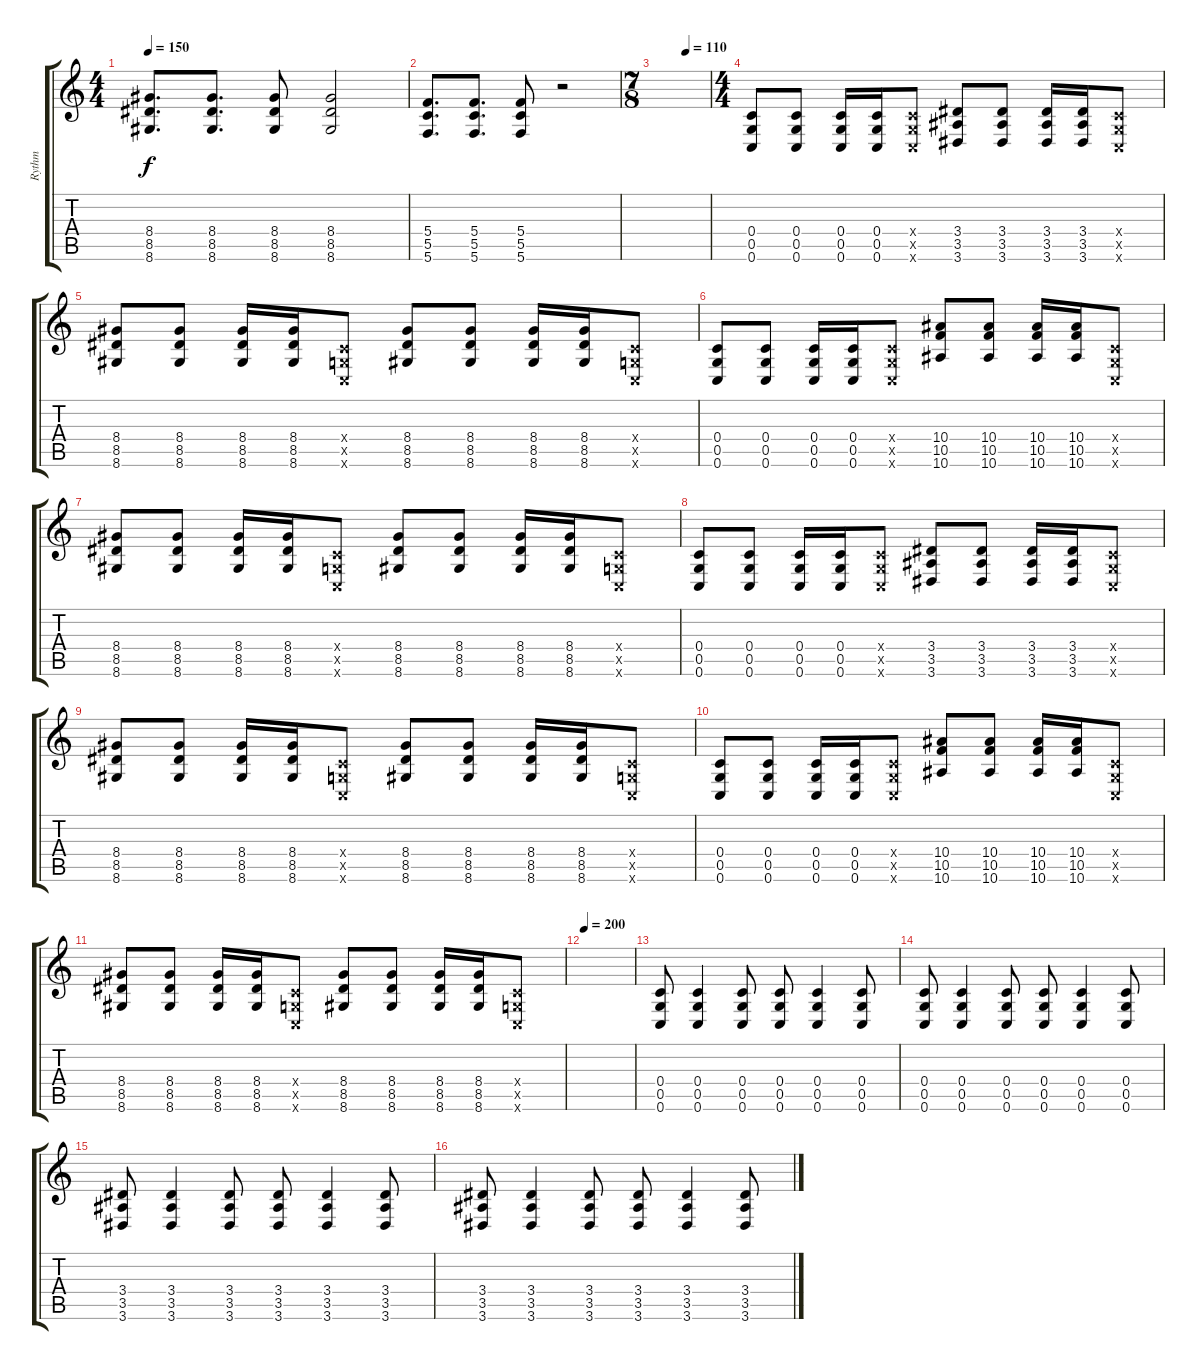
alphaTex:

\track ("Rythm" "Rythm") {instrument distortionguitar}
\staff {score tabs}
\tuning (D4 A3 F3 C3 G2 C2) {hide}
\ts (4 4)
\tempo 150
\clef g2
\ks c
(8.4 8.5 8.6).8{d dy f} (8.4 8.5 8.6).8{d} (8.4 8.5 8.6).8 (8.4 8.5 8.6).2 |
(5.4 5.5 5.6).8{d} (5.4 5.5 5.6).8{d} (5.4 5.5 5.6).8 r.2 |
\ts (7 8)
\tempo (110 0.5714285714285714)
|
\ts (4 4)
(0.4 0.5 0.6).8 (0.4 0.5 0.6).8 (0.4 0.5 0.6).16 (0.4 0.5 0.6).16 (0.4{x} 0.5{x} 0.6{x}).8 (3.4 3.5 3.6).8 (3.4 3.5 3.6).8 (3.4 3.5 3.6).16 (3.4 3.5 3.6).16 (0.4{x} 0.5{x} 0.6{x}).8 |
(8.4 8.5 8.6).8 (8.4 8.5 8.6).8 (8.4 8.5 8.6).16 (8.4 8.5 8.6).16 (0.4{x} 0.5{x} 0.6{x}).8 (8.4 8.5 8.6).8 (8.4 8.5 8.6).8 (8.4 8.5 8.6).16 (8.4 8.5 8.6).16 (0.4{x} 0.5{x} 0.6{x}).8 |
(0.4 0.5 0.6).8 (0.4 0.5 0.6).8 (0.4 0.5 0.6).16 (0.4 0.5 0.6).16 (0.4{x} 0.5{x} 0.6{x}).8 (10.4 10.5 10.6).8 (10.4 10.5 10.6).8 (10.4 10.5 10.6).16 (10.4 10.5 10.6).16 (0.4{x} 0.5{x} 0.6{x}).8 |
(8.4 8.5 8.6).8 (8.4 8.5 8.6).8 (8.4 8.5 8.6).16 (8.4 8.5 8.6).16 (0.4{x} 0.5{x} 0.6{x}).8 (8.4 8.5 8.6).8 (8.4 8.5 8.6).8 (8.4 8.5 8.6).16 (8.4 8.5 8.6).16 (0.4{x} 0.5{x} 0.6{x}).8 |
(0.4 0.5 0.6).8 (0.4 0.5 0.6).8 (0.4 0.5 0.6).16 (0.4 0.5 0.6).16 (0.4{x} 0.5{x} 0.6{x}).8 (3.4 3.5 3.6).8 (3.4 3.5 3.6).8 (3.4 3.5 3.6).16 (3.4 3.5 3.6).16 (0.4{x} 0.5{x} 0.6{x}).8 |
(8.4 8.5 8.6).8 (8.4 8.5 8.6).8 (8.4 8.5 8.6).16 (8.4 8.5 8.6).16 (0.4{x} 0.5{x} 0.6{x}).8 (8.4 8.5 8.6).8 (8.4 8.5 8.6).8 (8.4 8.5 8.6).16 (8.4 8.5 8.6).16 (0.4{x} 0.5{x} 0.6{x}).8 |
(0.4 0.5 0.6).8 (0.4 0.5 0.6).8 (0.4 0.5 0.6).16 (0.4 0.5 0.6).16 (0.4{x} 0.5{x} 0.6{x}).8 (10.4 10.5 10.6).8 (10.4 10.5 10.6).8 (10.4 10.5 10.6).16 (10.4 10.5 10.6).16 (0.4{x} 0.5{x} 0.6{x}).8 |
(8.4 8.5 8.6).8 (8.4 8.5 8.6).8 (8.4 8.5 8.6).16 (8.4 8.5 8.6).16 (0.4{x} 0.5{x} 0.6{x}).8 (8.4 8.5 8.6).8 (8.4 8.5 8.6).8 (8.4 8.5 8.6).16 (8.4 8.5 8.6).16 (0.4{x} 0.5{x} 0.6{x}).8 |
\tempo 200
|
(0.4 0.5 0.6).8 (0.4 0.5 0.6).4 (0.4 0.5 0.6).8 (0.4 0.5 0.6).8 (0.4 0.5 0.6).4 (0.4 0.5 0.6).8 |
(0.4 0.5 0.6).8 (0.4 0.5 0.6).4 (0.4 0.5 0.6).8 (0.4 0.5 0.6).8 (0.4 0.5 0.6).4 (0.4 0.5 0.6).8 |
(3.4 3.5 3.6).8 (3.4 3.5 3.6).4 (3.4 3.5 3.6).8 (3.4 3.5 3.6).8 (3.4 3.5 3.6).4 (3.4 3.5 3.6).8 |
(3.4 3.5 3.6).8 (3.4 3.5 3.6).4 (3.4 3.5 3.6).8 (3.4 3.5 3.6).8 (3.4 3.5 3.6).4 (3.4 3.5 3.6).8
